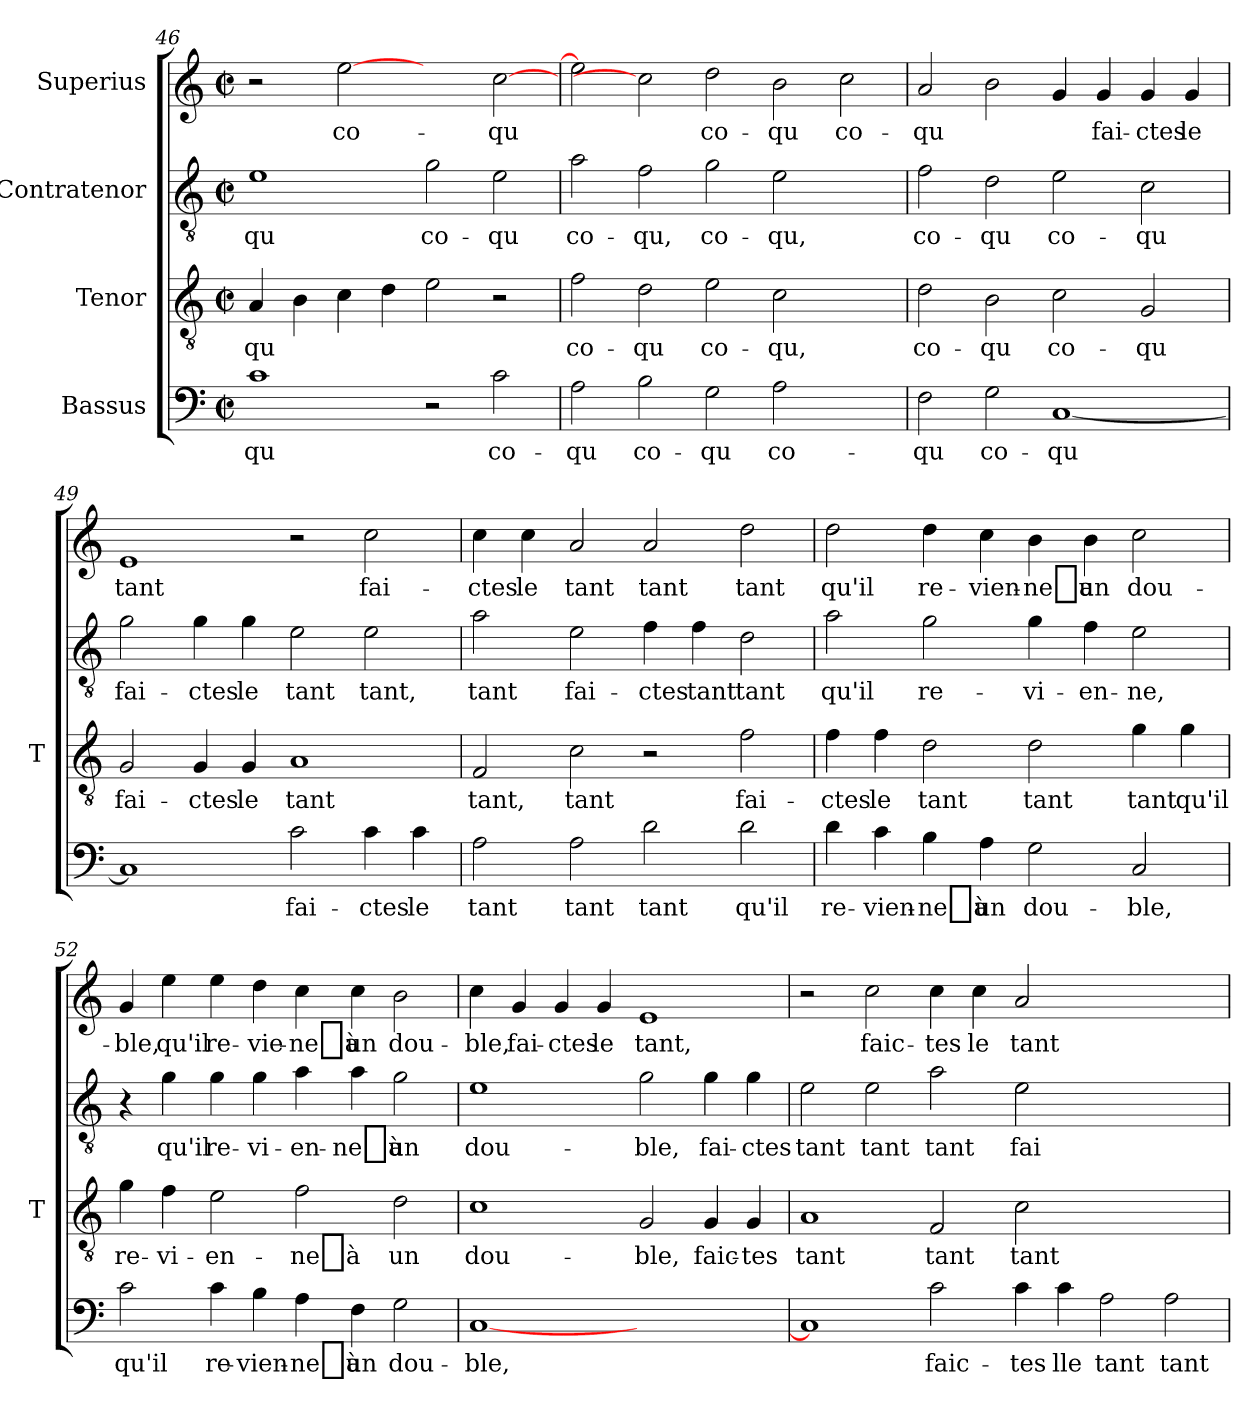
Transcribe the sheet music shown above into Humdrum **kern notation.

**kern	**text	**kern	**text	**kern	**text	**kern	**text
*part4	*part4	*part3	*part3	*part2	*part2	*part1	*part1
*staff4	*staff4	*staff3	*staff3	*staff2	*staff2	*staff1	*staff1
*I"Bassus	*	*I"Tenor	*	*I"Contratenor	*	*I"Superius	*
*	*	*I'T	*	*	*	*	*
!!LO:LB:g=z
*clefF4	*	*clefGv2	*	*clefGv2	*	*clefG2	*
*k[]	*	*k[]	*	*k[]	*	*k[]	*
*C:	*	*C:	*	*C:	*	*C:	*
*M2/2	*	*M2/2	*	*M2/2	*	*M2/2	*
*met(c|)	*	*met(c|)	*	*met(c|)	*	*met(c|)	*
=46	=46	=46	=46	=46	=46	=46	=46
1c	-qu	4A	-qu	1e	-qu	2r	.
.	.	4B	.	.	.	.	.
.	.	4c	.	.	.	[2ee	co-
.	.	4d	.	.	.	.	.
2r	.	2e	.	2g	co-	2ryy	.
2c	co-	2r	.	2e	-qu	[2cc	-qu
=47	=47	=47	=47	=47	=47	=47	=47
2A	-qu	2f	co-	2a	co-	2ee]	.
2B	co-	2d	-qu	2f	-qu,	2cc]	.
2G	-qu	2e	co-	2g	co-	2dd	co-
2A	co-	2c	-qu,	2e	-qu,	2b	-qu
2ryy	.	2ryy	.	2ryy	.	2cc	co-
=48	=48	=48	=48	=48	=48	=48	=48
2F	-qu	2d	co-	2f	co-	2a	-qu
2G	co-	2B	-qu	2d	-qu	2b	.
[1C	-qu	2c	co-	2e	co-	4g	.
.	.	.	.	.	.	4g	fai-
.	.	2G	-qu	2c	-qu	4g	-ctes
.	.	.	.	.	.	4g	-le
=49	=49	=49	=49	=49	=49	=49	=49
1C]	.	2G	fai-	2g	fai-	1e	-tant
.	.	4G	-ctes	4g	-ctes	.	.
.	.	4G	-le	4g	-le	.	.
2c	fai-	1A	-tant	2e	-tant	2r	.
4c	-ctes	.	.	2e	-tant,	2cc	fai-
4c	-le	.	.	.	.	.	.
=50	=50	=50	=50	=50	=50	=50	=50
2A	-tant	2F	-tant,	2a	-tant	4cc	-ctes
.	.	.	.	.	.	4cc	-le
2A	-tant	2c	-tant	2e	fai-	2a	-tant
2d	-tant	2r	.	4f	-ctes	2a	-tant
.	.	.	.	4f	-tant	.	.
2d	-qu'il	2f	fai-	2d	-tant	2dd	-tant
!!LO:PB:g=z
=51	=51	=51	=51	=51	=51	=51	=51
4d	re-	4f	-ctes	2a	-qu'il	2dd	-qu'il
4c	vien-	4f	-le	.	.	.	.
4B	-ne_à	2d	-tant	2g	re-	4dd	re-
4A	-un	.	.	.	.	4cc	vien-
2G	dou-	2d	-tant	4g	vi-	4b	-ne_a
.	.	.	.	4f	en-	4b	-un
2C	-ble,	4g	-tant	2e	-ne,	2cc	dou-
.	.	4g	-qu'il	.	.	.	.
=52	=52	=52	=52	=52	=52	=52	=52
2c	-qu'il	4g	re-	4r	.	4g	-ble,
.	.	4f	vi-	4g	-qu'il	4ee	-qu'il
4c	re-	2e	en-	4g	re-	4ee	re-
4B	vien-	.	.	4g	vi-	4dd	vie-
4A	-ne_à	2f	-ne_à	4a	en-	4cc	-ne_à
4F	-un	.	.	4a	-ne_à	4cc	-un
2G	dou-	2d	-un	2g	-un	2b	dou-
=53	=53	=53	=53	=53	=53	=53	=53
[1C	-ble,	1c	dou-	1e	dou-	4cc	-ble,
.	.	.	.	.	.	4g	fai-
.	.	.	.	.	.	4g	-ctes
.	.	.	.	.	.	4g	-le
1ryy	.	2G	-ble,	2g	-ble,	1e	-tant,
.	.	4G	faic-	4g	fai-	.	.
.	.	4G	-tes	4g	-ctes	.	.
!!LO:LB:g=z
=54	=54	=54	=54	=54	=54	=54	=54
1C]	.	1A	-tant	2e	-tant	2r	.
.	.	.	.	2e	-tant	2cc	faic-
2c	faic-	2F	-tant	2a	-tant	4cc	-tes
.	.	.	.	.	.	4cc	-le
4c	-tes	2c	-tant	2e	fai-	2a	-tant
4c	-lle	.	.	.	.	.	.
2A	-tant	1ryy	.	1ryy	.	1ryy	.
2A	-tant	.	.	.	.	.	.
=	=	=	=	=	=	=	=
*-	*-	*-	*-	*-	*-	*-	*-
